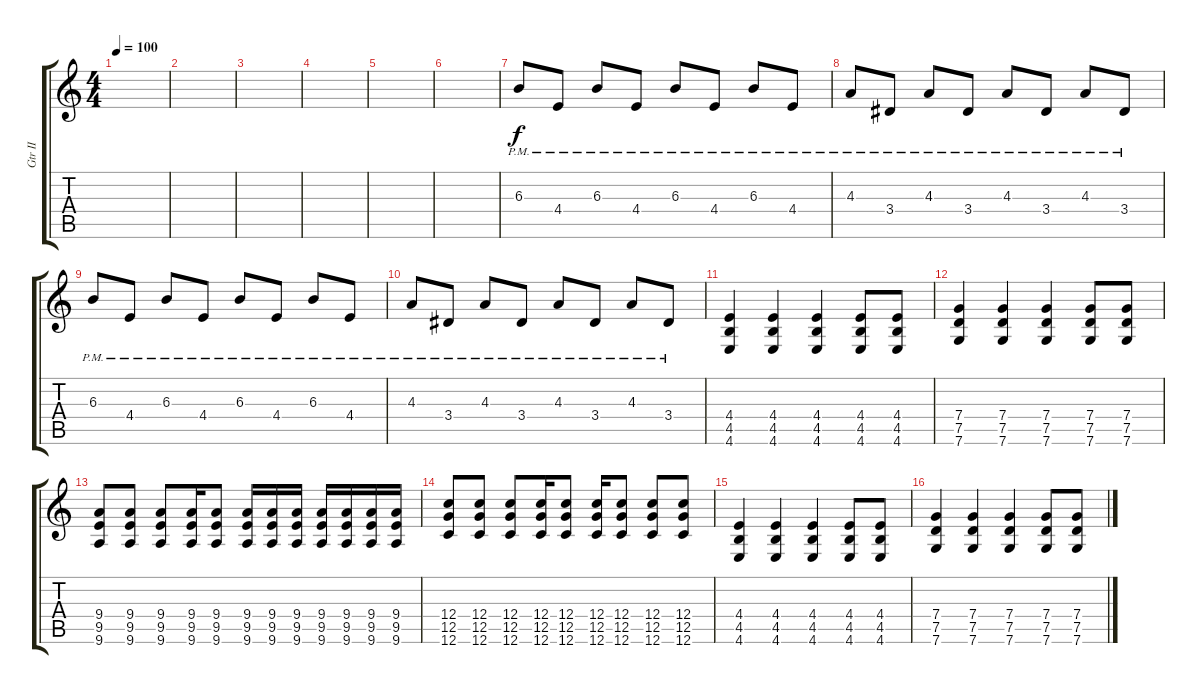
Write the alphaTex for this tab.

\track ("Gtr II" "Gtr II") {instrument overdrivenguitar}
\staff {score tabs}
\tuning (D4 A3 F3 C3 G2 C2) {hide}
\ts (4 4)
\tempo 100
\clef g2
\ks c
|
|
|
|
|
|
6.3{pm}.8 4.4{pm}.8 6.3{pm}.8 4.4{pm}.8 6.3{pm}.8 4.4{pm}.8 6.3{pm}.8 4.4{pm}.8 |
4.3{pm}.8 3.4{pm}.8 4.3{pm}.8 3.4{pm}.8 4.3{pm}.8 3.4{pm}.8 4.3{pm}.8 3.4{pm}.8 |
6.3{pm}.8 4.4{pm}.8 6.3{pm}.8 4.4{pm}.8 6.3{pm}.8 4.4{pm}.8 6.3{pm}.8 4.4{pm}.8 |
4.3{pm}.8 3.4{pm}.8 4.3{pm}.8 3.4{pm}.8 4.3{pm}.8 3.4{pm}.8 4.3{pm}.8 3.4{pm}.8 |
(4.4 4.5 4.6).4 (4.4 4.5 4.6).4 (4.4 4.5 4.6).4 (4.4 4.5 4.6).8 (4.4 4.5 4.6).8 |
(7.4 7.5 7.6).4 (7.4 7.5 7.6).4 (7.4 7.5 7.6).4 (7.4 7.5 7.6).8 (7.4 7.5 7.6).8 |
(9.4 9.5 9.6).8 (9.4 9.5 9.6).8 (9.4 9.5 9.6).8 (9.4 9.5 9.6).16 (9.4 9.5 9.6).8 (9.4 9.5 9.6).16 (9.4 9.5 9.6).16 (9.4 9.5 9.6).16 (9.4 9.5 9.6).16 (9.4 9.5 9.6).16 (9.4 9.5 9.6).16 (9.4 9.5 9.6).16 |
(12.4 12.5 12.6).8 (12.4 12.5 12.6).8 (12.4 12.5 12.6).8 (12.4 12.5 12.6).16 (12.4 12.5 12.6).8 (12.4 12.5 12.6).16 (12.4 12.5 12.6).8 (12.4 12.5 12.6).8 (12.4 12.5 12.6).8 |
(4.4 4.5 4.6).4 (4.4 4.5 4.6).4 (4.4 4.5 4.6).4 (4.4 4.5 4.6).8 (4.4 4.5 4.6).8 |
(7.4 7.5 7.6).4 (7.4 7.5 7.6).4 (7.4 7.5 7.6).4 (7.4 7.5 7.6).8 (7.4 7.5 7.6).8
